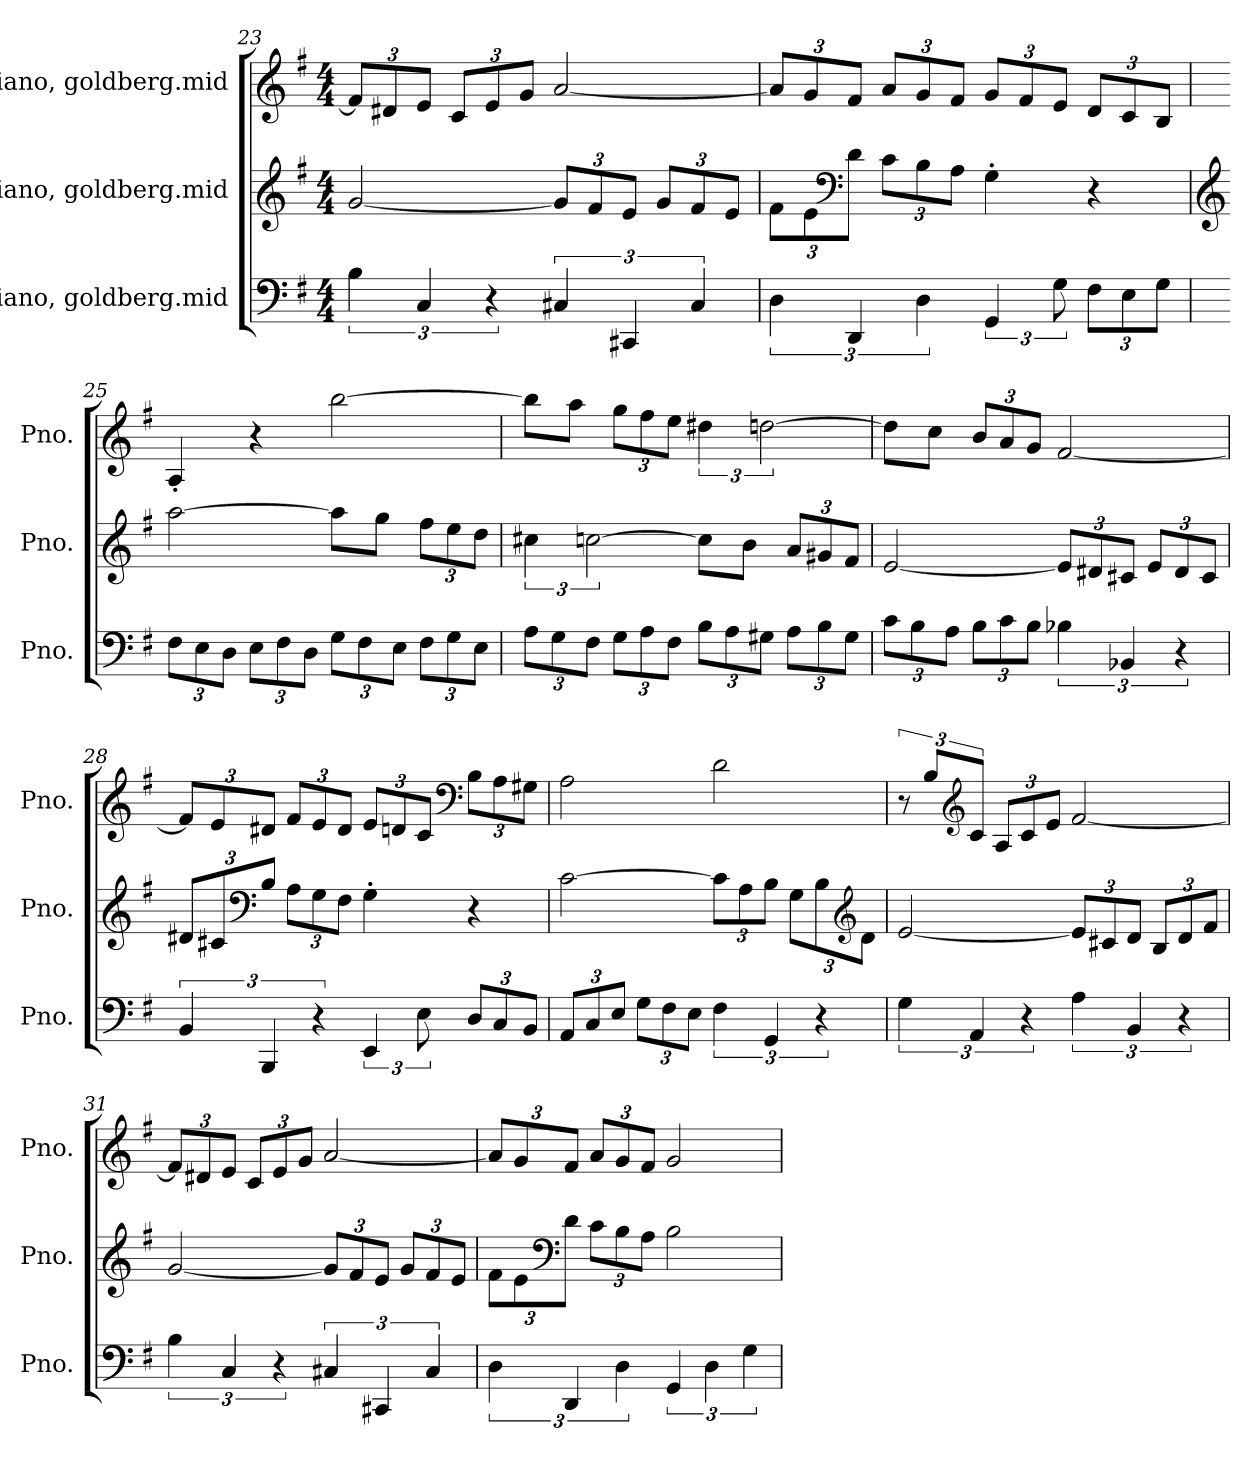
**kern	**kern	**kern
*part3	*part2	*part1
*staff3	*staff2	*staff1
*I"Piano, goldberg.mid	*I"Piano, goldberg.mid	*I"Piano, goldberg.mid
*I'Pno.	*I'Pno.	*I'Pno.
*clefF4	*clefG2	*clefG2
*k[f#]	*k[f#]	*k[f#]
*M4/4	*M4/4	*M4/4
*	*	*Xbrackettup
=23	=23	=23
6B\	[2g/	12f#/L]
.	.	12d#X/
6C/	.	12e/J
.	.	12c/L
6r	.	12e/
.	.	12g/J
*	*Xbrackettup	*
6C#X/	12g/L]	[2a/
.	12f#/	.
6CC#X/	12e/J	.
.	12g/L	.
6C#/	12f#/	.
.	12e/J	.
=24	=24	=24
6D\	12f#\L	12a/L]
.	12e\	12g/
*	*clefF4	*
6DD/	12d\J	12f#/J
.	12c\L	12a/L
6D\	12B\	12g/
.	12A\J	12f#/J
6GG/	4G'\	12g/L
.	.	12f#/
12G\	.	12e/J
*Xbrackettup	*	*
12F#\L	4r	12d/L
12E\	.	12c/
12G\J	.	12B/J
!!LO:LB:g=z
=25	=25	=25
*	*clefG2	*
12F#\L	[2aa\	4A'/
12E\	.	.
12D\J	.	.
12E\L	.	4r
12F#\	.	.
12D\J	.	.
12G\L	8aa\L]	[2bb\
12F#\	.	.
.	8gg\J	.
12E\J	.	.
12F#\L	12ff#\L	.
12G\	12ee\	.
12E\J	12dd\J	.
=26	=26	=26
*	*brackettup	*
12A\L	6cc#X\	8bb\L]
12G\	.	.
.	.	8aa\J
12F#\J	[3ccn\	.
12G\L	.	12gg\L
12A\	.	12ff#\
12F#\J	.	12ee\J
*	*	*brackettup
12B\L	8cc\L]	6dd#X\
12A\	.	.
.	8b\J	.
12G#X\J	.	[3ddn\
*	*Xbrackettup	*
12A\L	12a/L	.
12B\	12g#X/	.
12G#\J	12f#/J	.
=27	=27	=27
12c\L	[2e/	8dd\L]
12B\	.	.
.	.	8cc\J
12A\J	.	.
*	*	*Xbrackettup
12B\L	.	12b/L
12c\	.	12a/
12B\J	.	12g/J
*brackettup	*	*
6B-X\	12e/L]	[2f#/
.	12d#X/	.
6BB-X/	12c#X/J	.
.	12e/L	.
6r	12d#/	.
.	12c#/J	.
!!LO:LB:g=z
=28	=28	=28
6BB/	12d#X/L	12f#/L]
.	12c#X/	12e/
*	*clefF4	*
6BBB/	12B/J	12d#X/J
.	12A\L	12f#/L
6r	12G\	12e/
.	12F#\J	12d#/J
6EE/	4G'\	12e/L
.	.	12dn/
12E\	.	12c/J
*	*	*clefF4
*Xbrackettup	*	*
12D/L	4r	12B\L
12C/	.	12A\
12BB/J	.	12G#X\J
=29	=29	=29
12AA/L	[2c\	2A\
12C/	.	.
12E/J	.	.
12G\L	.	.
12F#\	.	.
12E\J	.	.
*brackettup	*	*
6F#\	12c\L]	2d\
.	12A\	.
6GG/	12B\J	.
.	12G\L	.
6r	12B\	.
*	*clefG2	*
.	12d\J	.
!!LO:LB:g=z
=30	=30	=30
*	*	*brackettup
6G\	[2e/	12r
.	.	12B/L
*	*	*clefG2
6AA/	.	12c/J
*	*	*Xbrackettup
.	.	12A/L
6r	.	12c/
.	.	12e/J
6A\	12e/L]	[2f#/
.	12c#X/	.
6BB/	12d/J	.
.	12B/L	.
6r	12d/	.
.	12f#/J	.
=31	=31	=31
6B\	[2g/	12f#/L]
.	.	12d#X/
6C/	.	12e/J
.	.	12c/L
6r	.	12e/
.	.	12g/J
6C#X/	12g/L]	[2a/
.	12f#/	.
6CC#X/	12e/J	.
.	12g/L	.
6C#/	12f#/	.
.	12e/J	.
=32	=32	=32
6D\	12f#\L	12a/L]
.	12e\	12g/
*	*clefF4	*
6DD/	12d\J	12f#/J
.	12c\L	12a/L
6D\	12B\	12g/
.	12A\J	12f#/J
6GG/	2B\	2g/
6D\	.	.
6G\	.	.
=	=	=
*-	*-	*-
